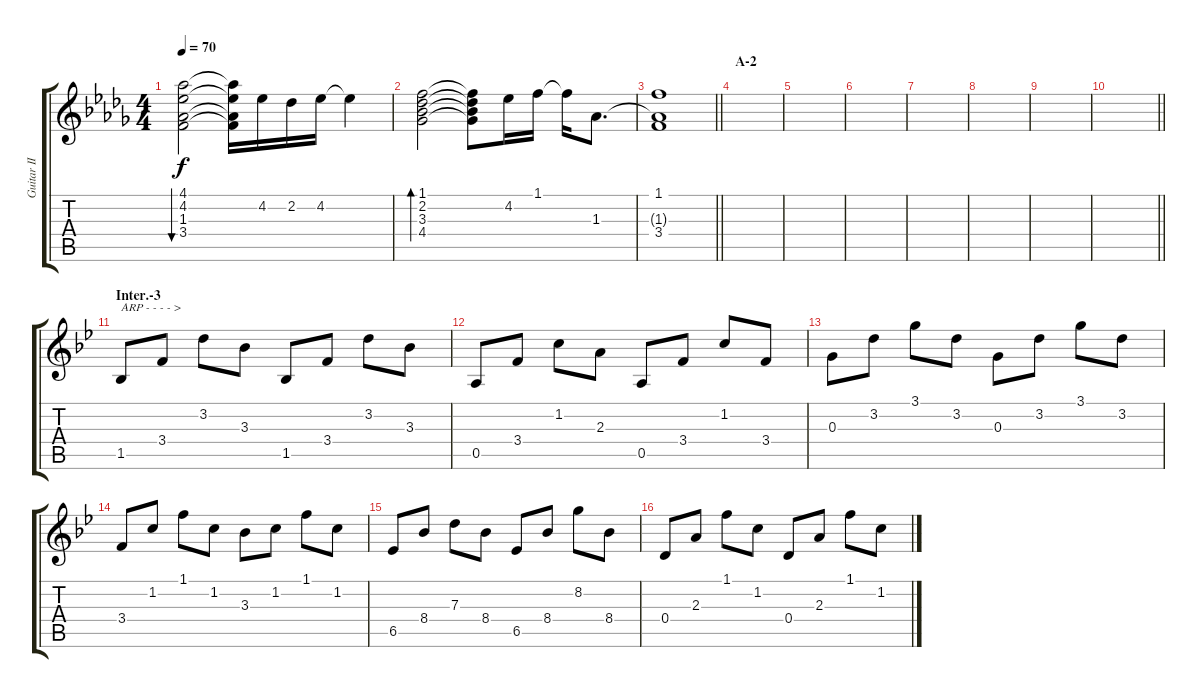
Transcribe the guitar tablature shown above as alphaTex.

\track ("Guitar II (Hirasawa Yui)" "Guitar II ") {instrument acousticguitarsteel}
\staff {score tabs}
\tuning (E4 B3 G3 D3 A2 E2) {hide}
\ts (4 4)
\tempo 70
\clef g2
\ks db
(4.1 4.2 1.3 3.4).2{bu 240 dy f} (4.1{t} 4.2{t} 1.3{t} 3.4{t}).16 4.2.16 2.2.16 4.2.16 4.2{t}.4 |
(1.1 2.2 3.3 4.4).2{bd 240} (1.1{t} 2.2{t} 3.3{t} 4.4{t}).8 4.2.16 1.1.16 1.1{t}.16 1.3.8{d} |
\barLineRight lightlight
(1.1 1.3{t} 3.4).1 |
\section ("" "A-2")
|
|
|
|
|
|
\barLineRight lightlight
|
\section ("" "Inter.-3")
\ks bb
1.5.8{txt "ARP - - - - >"} 3.4.8 3.2.8 3.3.8 1.5.8 3.4.8 3.2.8 3.3.8 |
0.5.8 3.4.8 1.2.8 2.3.8 0.5.8 3.4.8 1.2.8 3.4.8 |
0.3.8 3.2.8 3.1.8 3.2.8 0.3.8 3.2.8 3.1.8 3.2.8 |
3.4.8 1.2.8 1.1.8 1.2.8 3.3.8 1.2.8 1.1.8 1.2.8 |
6.5.8 8.4.8 7.3.8 8.4.8 6.5.8 8.4.8 8.2.8 8.4.8 |
0.4.8 2.3.8 1.1.8 1.2.8 0.4.8 2.3.8 1.1.8 1.2.8
